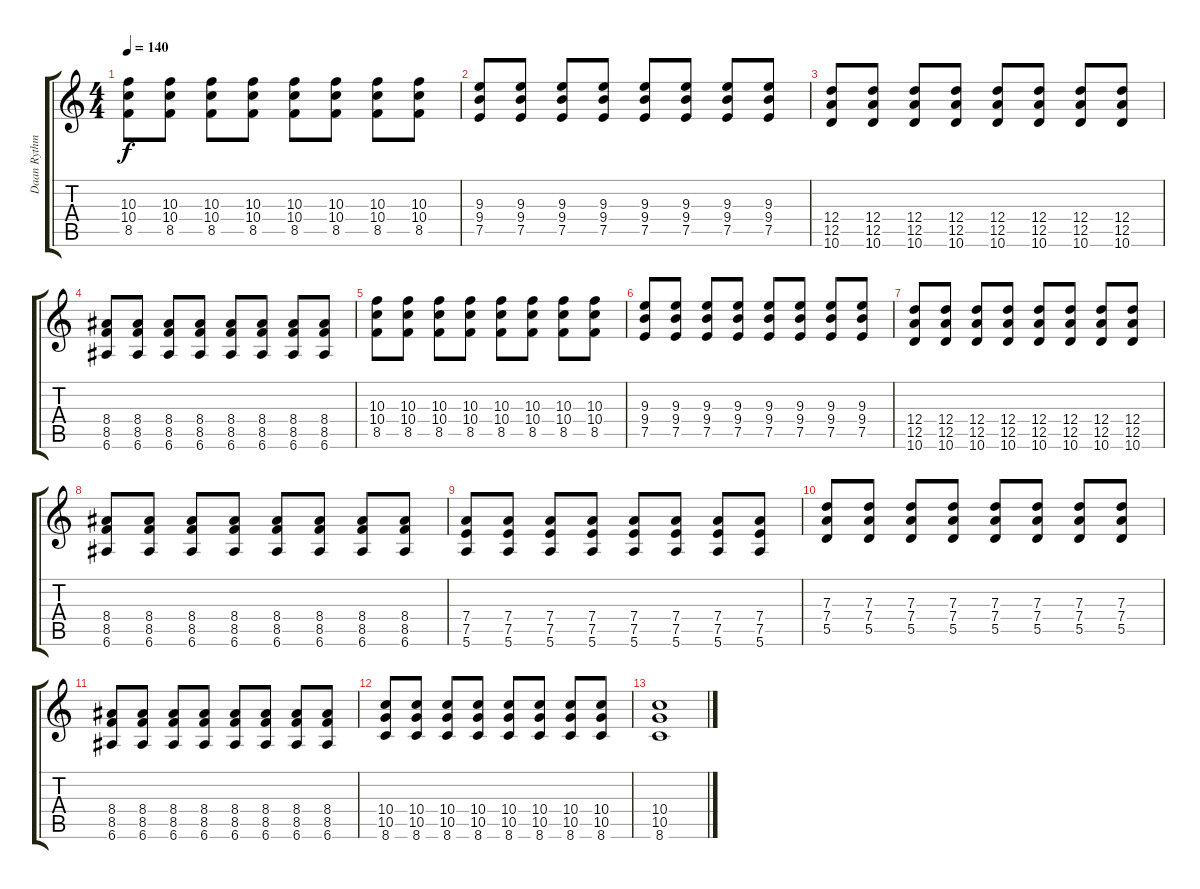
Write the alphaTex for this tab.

\track ("Daan Rythm" "Daan Rythm") {instrument overdrivenguitar}
\staff {score tabs}
\tuning (E4 B3 G3 D3 A2 E2) {hide}
\ts (4 4)
\tempo 140
\clef g2
\ks c
(10.3 10.4 8.5).8{dy f} (10.3 10.4 8.5).8 (10.3 10.4 8.5).8 (10.3 10.4 8.5).8 (10.3 10.4 8.5).8 (10.3 10.4 8.5).8 (10.3 10.4 8.5).8 (10.3 10.4 8.5).8 |
(9.3 9.4 7.5).8 (9.3 9.4 7.5).8 (9.3 9.4 7.5).8 (9.3 9.4 7.5).8 (9.3 9.4 7.5).8 (9.3 9.4 7.5).8 (9.3 9.4 7.5).8 (9.3 9.4 7.5).8 |
(12.4 12.5 10.6).8 (12.4 12.5 10.6).8 (12.4 12.5 10.6).8 (12.4 12.5 10.6).8 (12.4 12.5 10.6).8 (12.4 12.5 10.6).8 (12.4 12.5 10.6).8 (12.4 12.5 10.6).8 |
(8.4 8.5 6.6).8 (8.4 8.5 6.6).8 (8.4 8.5 6.6).8 (8.4 8.5 6.6).8 (8.4 8.5 6.6).8 (8.4 8.5 6.6).8 (8.4 8.5 6.6).8 (8.4 8.5 6.6).8 |
(10.3 10.4 8.5).8 (10.3 10.4 8.5).8 (10.3 10.4 8.5).8 (10.3 10.4 8.5).8 (10.3 10.4 8.5).8 (10.3 10.4 8.5).8 (10.3 10.4 8.5).8 (10.3 10.4 8.5).8 |
(9.3 9.4 7.5).8 (9.3 9.4 7.5).8 (9.3 9.4 7.5).8 (9.3 9.4 7.5).8 (9.3 9.4 7.5).8 (9.3 9.4 7.5).8 (9.3 9.4 7.5).8 (9.3 9.4 7.5).8 |
(12.4 12.5 10.6).8 (12.4 12.5 10.6).8 (12.4 12.5 10.6).8 (12.4 12.5 10.6).8 (12.4 12.5 10.6).8 (12.4 12.5 10.6).8 (12.4 12.5 10.6).8 (12.4 12.5 10.6).8 |
(8.4 8.5 6.6).8 (8.4 8.5 6.6).8 (8.4 8.5 6.6).8 (8.4 8.5 6.6).8 (8.4 8.5 6.6).8 (8.4 8.5 6.6).8 (8.4 8.5 6.6).8 (8.4 8.5 6.6).8 |
(7.4 7.5 5.6).8 (7.4 7.5 5.6).8 (7.4 7.5 5.6).8 (7.4 7.5 5.6).8 (7.4 7.5 5.6).8 (7.4 7.5 5.6).8 (7.4 7.5 5.6).8 (7.4 7.5 5.6).8 |
(7.3 7.4 5.5).8 (7.3 7.4 5.5).8 (7.3 7.4 5.5).8 (7.3 7.4 5.5).8 (7.3 7.4 5.5).8 (7.3 7.4 5.5).8 (7.3 7.4 5.5).8 (7.3 7.4 5.5).8 |
(8.4 8.5 6.6).8 (8.4 8.5 6.6).8 (8.4 8.5 6.6).8 (8.4 8.5 6.6).8 (8.4 8.5 6.6).8 (8.4 8.5 6.6).8 (8.4 8.5 6.6).8 (8.4 8.5 6.6).8 |
(10.4 10.5 8.6).8 (10.4 10.5 8.6).8 (10.4 10.5 8.6).8 (10.4 10.5 8.6).8 (10.4 10.5 8.6).8 (10.4 10.5 8.6).8 (10.4 10.5 8.6).8 (10.4 10.5 8.6).8 |
(10.4 10.5 8.6).1
